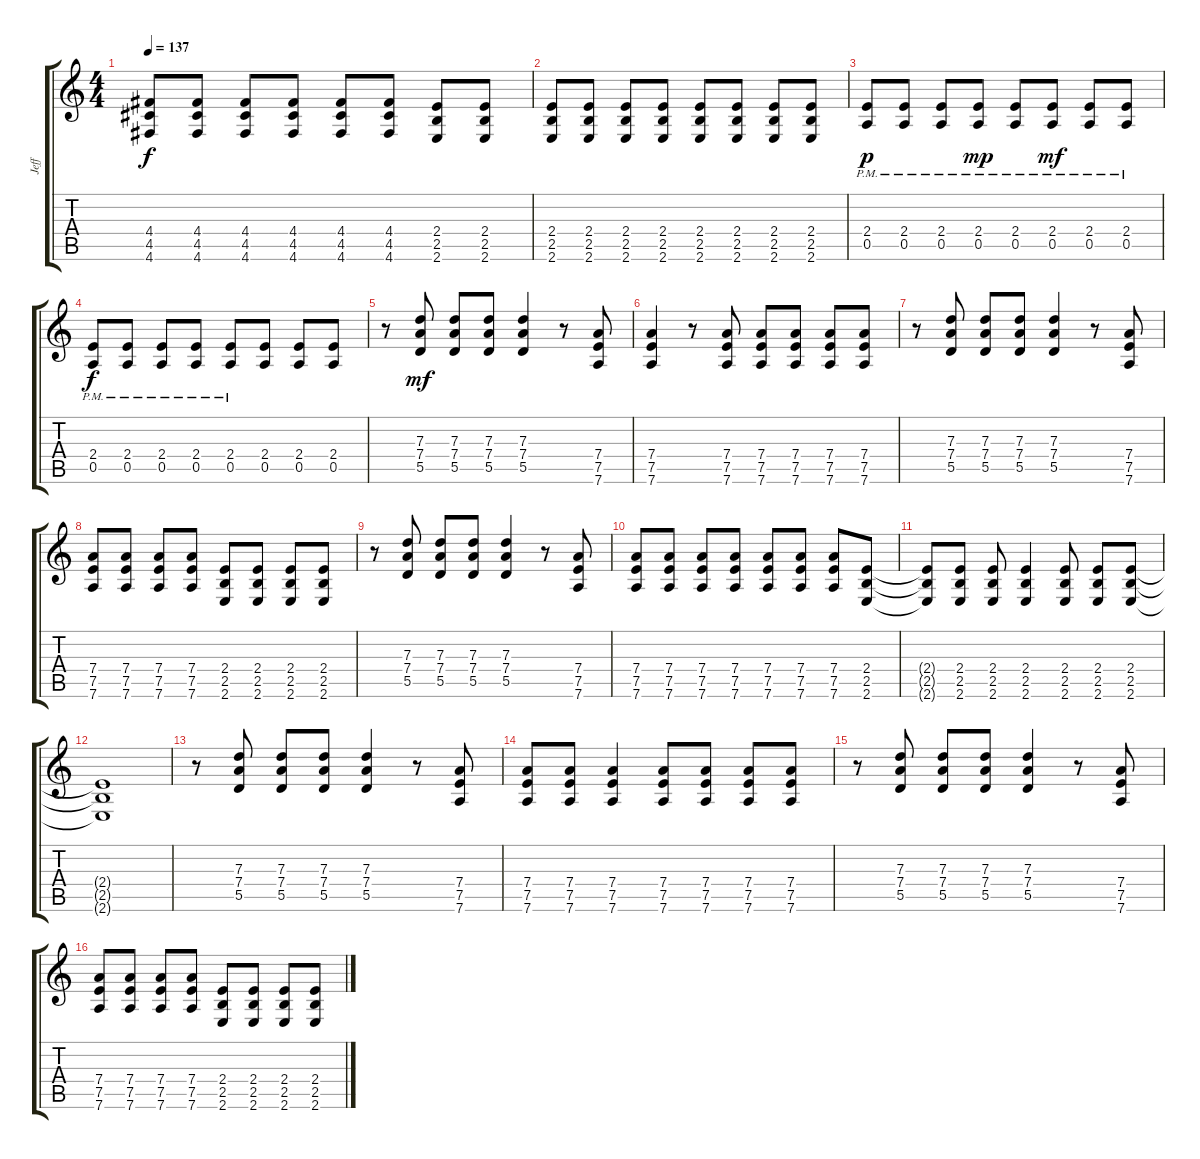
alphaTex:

\track ("Jeff" "Jeff") {instrument distortionguitar}
\staff {score tabs}
\tuning (E4 B3 G3 D3 A2 D2) {hide}
\ts (4 4)
\tempo 137
\clef g2
\ks c
(4.4 4.5 4.6).8{dy f} (4.4 4.5 4.6).8 (4.4 4.5 4.6).8 (4.4 4.5 4.6).8 (4.4 4.5 4.6).8 (4.4 4.5 4.6).8 (2.4 2.5 2.6).8 (2.4 2.5 2.6).8 |
(2.4 2.5 2.6).8 (2.4 2.5 2.6).8 (2.4 2.5 2.6).8 (2.4 2.5 2.6).8 (2.4 2.5 2.6).8 (2.4 2.5 2.6).8 (2.4 2.5 2.6).8 (2.4 2.5 2.6).8 |
(2.4{pm} 0.5{pm}).8{dy p} (2.4{pm} 0.5{pm}).8 (2.4{pm} 0.5{pm}).8 (2.4{pm} 0.5{pm}).8{dy mp} (2.4{pm} 0.5{pm}).8 (2.4{pm} 0.5{pm}).8{dy mf} (2.4{pm} 0.5{pm}).8 (2.4{pm} 0.5{pm}).8 |
(2.4{pm} 0.5).8{dy f} (2.4{pm} 0.5).8 (2.4{pm} 0.5).8 (2.4{pm} 0.5).8 (2.4{pm} 0.5).8 (2.4 0.5).8 (2.4 0.5).8 (2.4 0.5).8 |
r.8 (7.3 7.4 5.5).8{dy mf} (7.3 7.4 5.5).8 (7.3 7.4 5.5).8 (7.3 7.4 5.5).4 r.8 (7.4 7.5 7.6).8 |
(7.4 7.5 7.6).4 r.8 (7.4 7.5 7.6).8 (7.4 7.5 7.6).8 (7.4 7.5 7.6).8 (7.4 7.5 7.6).8 (7.4 7.5 7.6).8 |
r.8 (7.3 7.4 5.5).8 (7.3 7.4 5.5).8 (7.3 7.4 5.5).8 (7.3 7.4 5.5).4 r.8 (7.4 7.5 7.6).8 |
(7.4 7.5 7.6).8 (7.4 7.5 7.6).8 (7.4 7.5 7.6).8 (7.4 7.5 7.6).8 (2.4 2.5 2.6).8 (2.4 2.5 2.6).8 (2.4 2.5 2.6).8 (2.4 2.5 2.6).8 |
r.8 (7.3 7.4 5.5).8 (7.3 7.4 5.5).8 (7.3 7.4 5.5).8 (7.3 7.4 5.5).4 r.8 (7.4 7.5 7.6).8 |
(7.4 7.5 7.6).8 (7.4 7.5 7.6).8 (7.4 7.5 7.6).8 (7.4 7.5 7.6).8 (7.4 7.5 7.6).8 (7.4 7.5 7.6).8 (7.4 7.5 7.6).8 (2.4 2.5 2.6).8 |
(2.4{t} 2.5{t} 2.6{t}).8 (2.4 2.5 2.6).8 (2.4 2.5 2.6).8 (2.4 2.5 2.6).4 (2.4 2.5 2.6).8 (2.4 2.5 2.6).8 (2.4 2.5 2.6).8 |
(2.4{t} 2.5{t} 2.6{t}).1 |
r.8 (7.3 7.4 5.5).8 (7.3 7.4 5.5).8 (7.3 7.4 5.5).8 (7.3 7.4 5.5).4 r.8 (7.4 7.5 7.6).8 |
(7.4 7.5 7.6).8 (7.4 7.5 7.6).8 (7.4 7.5 7.6).4 (7.4 7.5 7.6).8 (7.4 7.5 7.6).8 (7.4 7.5 7.6).8 (7.4 7.5 7.6).8 |
r.8 (7.3 7.4 5.5).8 (7.3 7.4 5.5).8 (7.3 7.4 5.5).8 (7.3 7.4 5.5).4 r.8 (7.4 7.5 7.6).8 |
(7.4 7.5 7.6).8 (7.4 7.5 7.6).8 (7.4 7.5 7.6).8 (7.4 7.5 7.6).8 (2.4 2.5 2.6).8 (2.4 2.5 2.6).8 (2.4 2.5 2.6).8 (2.4 2.5 2.6).8
